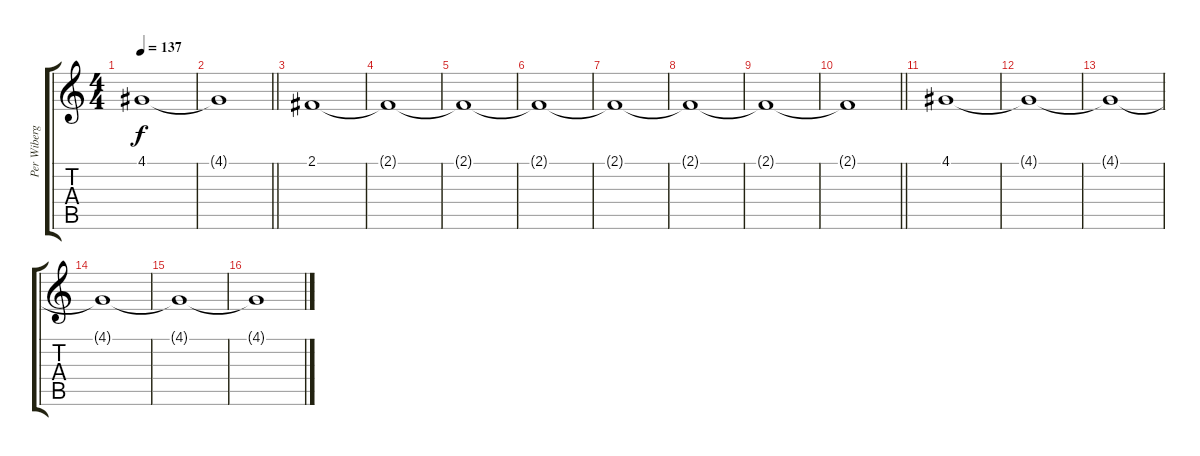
\track ("Per Wiberg" "Per Wiberg") {instrument choiraahs}
\staff {score tabs}
\tuning (E4 B3 G3 D3 A2 E2) {hide}
\ts (4 4)
\tempo 137
\clef g2
\ks c
4.1{t}.1{dy f} |
\barLineRight lightlight
4.1{t}.1 |
\section ("" "")
2.1.1 |
2.1{t}.1 |
2.1{t}.1 |
2.1{t}.1 |
2.1{t}.1 |
2.1{t}.1 |
2.1{t}.1 |
\barLineRight lightlight
2.1{t}.1 |
\section ("" "")
4.1.1 |
4.1{t}.1 |
4.1{t}.1 |
4.1{t}.1 |
4.1{t}.1 |
4.1{t}.1
